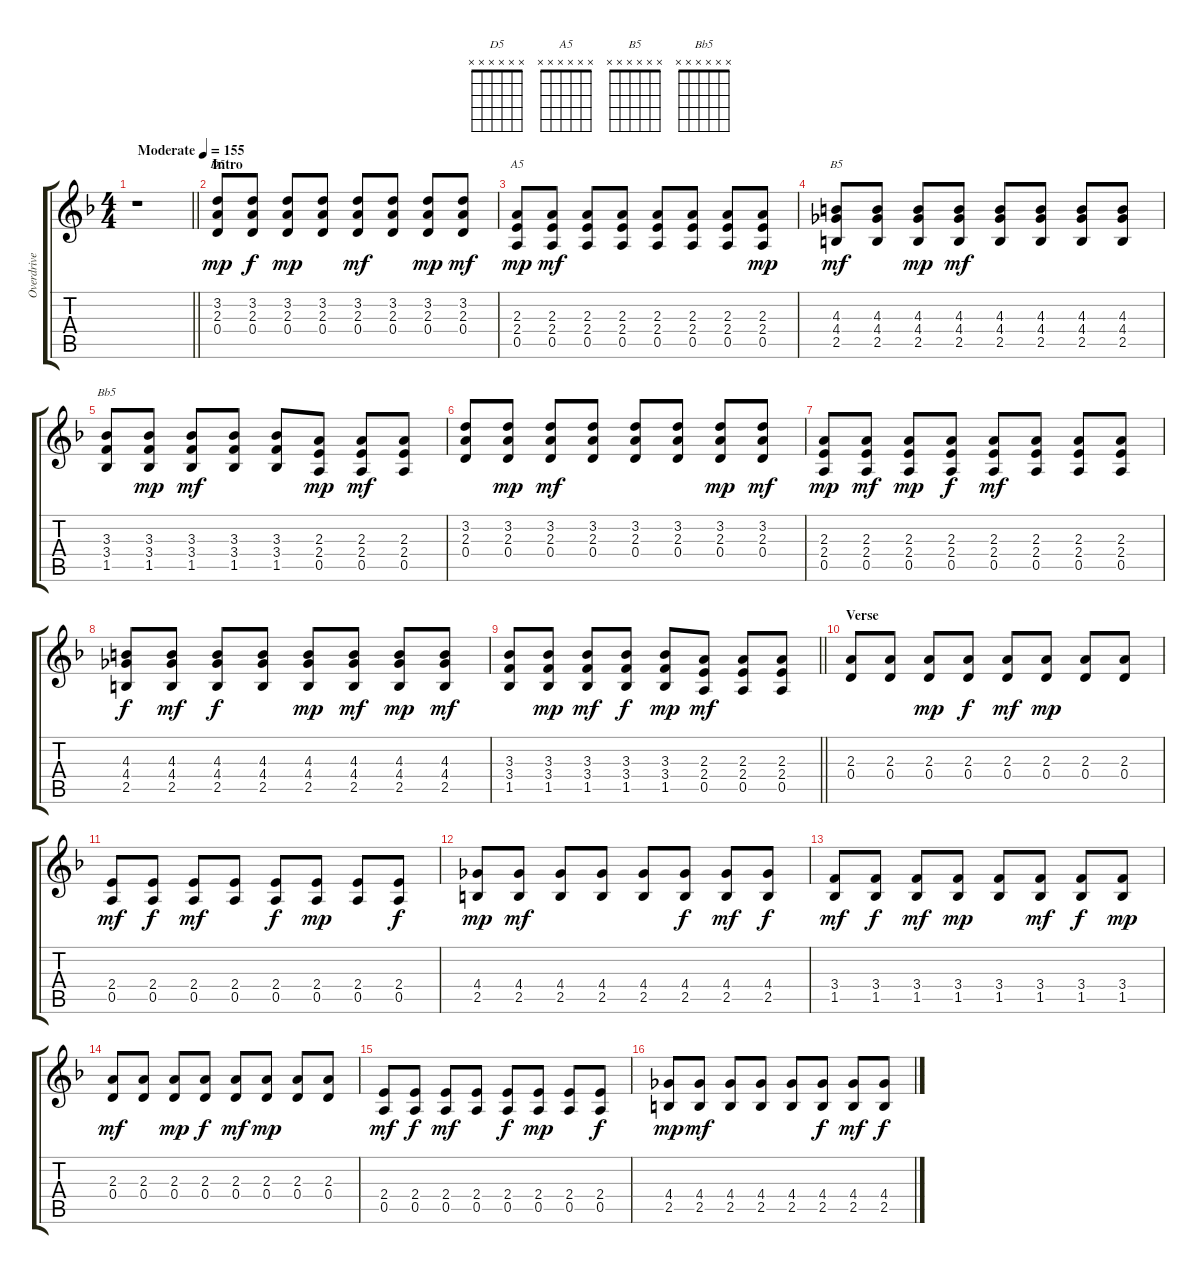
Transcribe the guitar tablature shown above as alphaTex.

\track ("Overdrive Guitar" "Overdrive ") {instrument overdrivenguitar}
\staff {score tabs}
\tuning (E4 B3 G3 D3 A2 E2) {hide}
\chord ("D5" x x x x x x)
\chord ("A5" x x x x x x)
\chord ("B5" x x x x x x)
\chord ("Bb5" x x x x x x)
\ts (4 4)
\tempo (155 "Moderate")
\clef g2
\barLineRight lightlight
\ks f
r.1{dy mp instrument overdrivenguitar} |
\section ("" "Intro")
(3.2 2.3 0.4).8{ch "D5"} (3.2 2.3 0.4).8{dy f} (3.2 2.3 0.4).8{dy mp} (3.2 2.3 0.4).8 (3.2 2.3 0.4).8{dy mf} (3.2 2.3 0.4).8 (3.2 2.3 0.4).8{dy mp} (3.2 2.3 0.4).8{dy mf} |
(2.3 2.4 0.5).8{ch "A5" dy mp} (2.3 2.4 0.5).8{dy mf} (2.3 2.4 0.5).8 (2.3 2.4 0.5).8 (2.3 2.4 0.5).8 (2.3 2.4 0.5).8 (2.3 2.4 0.5).8 (2.3 2.4 0.5).8{dy mp} |
(4.3 4.4 2.5).8{ch "B5" dy mf} (4.3 4.4 2.5).8 (4.3 4.4 2.5).8{dy mp} (4.3 4.4 2.5).8{dy mf} (4.3 4.4 2.5).8 (4.3 4.4 2.5).8 (4.3 4.4 2.5).8 (4.3 4.4 2.5).8 |
(3.3 3.4 1.5).8{ch "Bb5"} (3.3 3.4 1.5).8{dy mp} (3.3 3.4 1.5).8{dy mf} (3.3 3.4 1.5).8 (3.3 3.4 1.5).8 (2.3 2.4 0.5).8{dy mp} (2.3 2.4 0.5).8{dy mf} (2.3 2.4 0.5).8 |
(3.2 2.3 0.4).8 (3.2 2.3 0.4).8{dy mp} (3.2 2.3 0.4).8{dy mf} (3.2 2.3 0.4).8 (3.2 2.3 0.4).8 (3.2 2.3 0.4).8 (3.2 2.3 0.4).8{dy mp} (3.2 2.3 0.4).8{dy mf} |
(2.3 2.4 0.5).8{dy mp} (2.3 2.4 0.5).8{dy mf} (2.3 2.4 0.5).8{dy mp} (2.3 2.4 0.5).8{dy f} (2.3 2.4 0.5).8{dy mf} (2.3 2.4 0.5).8 (2.3 2.4 0.5).8 (2.3 2.4 0.5).8 |
(4.3 4.4 2.5).8{dy f} (4.3 4.4 2.5).8{dy mf} (4.3 4.4 2.5).8{dy f} (4.3 4.4 2.5).8 (4.3 4.4 2.5).8{dy mp} (4.3 4.4 2.5).8{dy mf} (4.3 4.4 2.5).8{dy mp} (4.3 4.4 2.5).8{dy mf} |
\barLineRight lightlight
(3.3 3.4 1.5).8 (3.3 3.4 1.5).8{dy mp} (3.3 3.4 1.5).8{dy mf} (3.3 3.4 1.5).8{dy f} (3.3 3.4 1.5).8{dy mp} (2.3 2.4 0.5).8{dy mf} (2.3 2.4 0.5).8 (2.3 2.4 0.5).8 |
\section ("" "Verse")
(2.3 0.4).8 (2.3 0.4).8 (2.3 0.4).8{dy mp} (2.3 0.4).8{dy f} (2.3 0.4).8{dy mf} (2.3 0.4).8{dy mp} (2.3 0.4).8 (2.3 0.4).8 |
(2.4 0.5).8{dy mf} (2.4 0.5).8{dy f} (2.4 0.5).8{dy mf} (2.4 0.5).8 (2.4 0.5).8{dy f} (2.4 0.5).8{dy mp} (2.4 0.5).8 (2.4 0.5).8{dy f} |
(4.4 2.5).8{dy mp} (4.4 2.5).8{dy mf} (4.4 2.5).8 (4.4 2.5).8 (4.4 2.5).8 (4.4 2.5).8{dy f} (4.4 2.5).8{dy mf} (4.4 2.5).8{dy f} |
(3.4 1.5).8{dy mf} (3.4 1.5).8{dy f} (3.4 1.5).8{dy mf} (3.4 1.5).8{dy mp} (3.4 1.5).8 (3.4 1.5).8{dy mf} (3.4 1.5).8{dy f} (3.4 1.5).8{dy mp} |
(2.3 0.4).8{dy mf} (2.3 0.4).8 (2.3 0.4).8{dy mp} (2.3 0.4).8{dy f} (2.3 0.4).8{dy mf} (2.3 0.4).8{dy mp} (2.3 0.4).8 (2.3 0.4).8 |
(2.4 0.5).8{dy mf} (2.4 0.5).8{dy f} (2.4 0.5).8{dy mf} (2.4 0.5).8 (2.4 0.5).8{dy f} (2.4 0.5).8{dy mp} (2.4 0.5).8 (2.4 0.5).8{dy f} |
(4.4 2.5).8{dy mp} (4.4 2.5).8{dy mf} (4.4 2.5).8 (4.4 2.5).8 (4.4 2.5).8 (4.4 2.5).8{dy f} (4.4 2.5).8{dy mf} (4.4 2.5).8{dy f}
